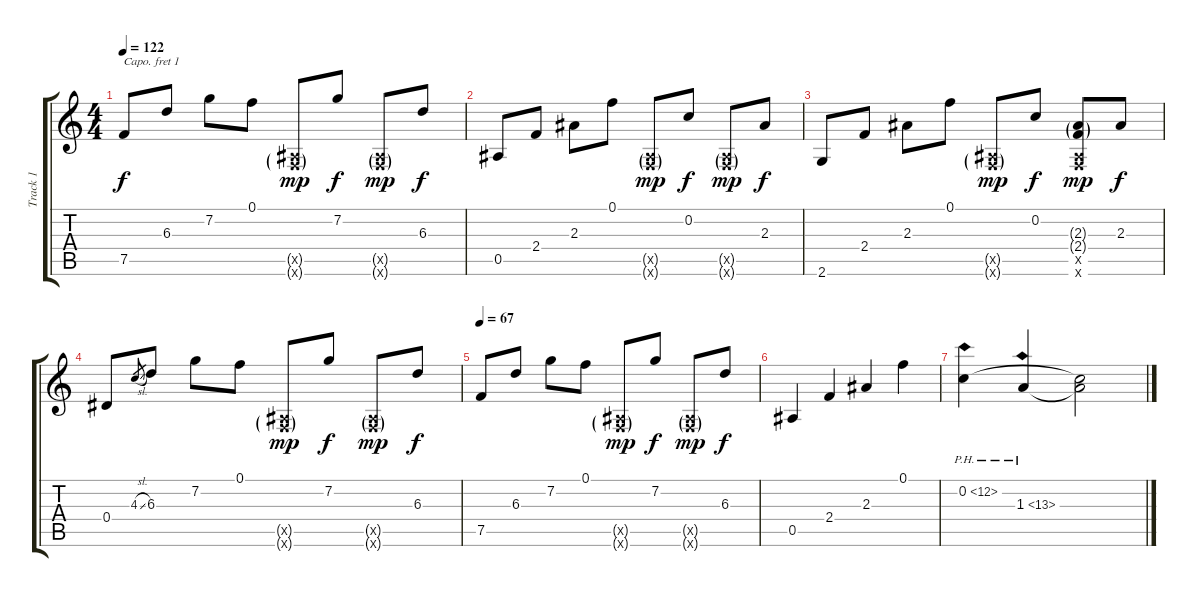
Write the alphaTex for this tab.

\track ("Track 1" "Track 1") {instrument acousticguitarsteel}
\staff {score tabs}
\capo 1
\tuning (E4 B3 G3 D3 A2 E2) {hide}
\ts (4 4)
\tempo 122
\clef g2
\ks c
7.5.8{dy f} 6.3.8 7.2.8 0.1.8 (0.5{g x} 0.6{g x}).8{dy mp} 7.2.8{dy f} (0.5{g x} 0.6{g x}).8{dy mp} 6.3.8{dy f} |
0.5.8 2.4.8 2.3.8 0.1.8 (0.5{g x} 0.6{g x}).8{dy mp} 0.2.8{dy f} (0.5{g x} 0.6{g x}).8{dy mp} 2.3.8{dy f} |
2.6.8 2.4.8 2.3.8 0.1.8 (0.5{g x} 0.6{g x}).8{dy mp} 0.2.8{dy f} (2.3{g} 2.4{g} 0.5{x} 0.6{x}).8{dy mp} 2.3.8{dy f} |
0.4.8 4.3{sl}.8{gr} 6.3.8 7.2.8 0.1.8 (0.5{g x} 0.6{g x}).8{dy mp} 7.2.8{dy f} (0.5{g x} 0.6{g x}).8{dy mp} 6.3.8{dy f} |
\tempo 67
7.5.8 6.3.8 7.2.8 0.1.8 (0.5{g x} 0.6{g x}).8{dy mp} 7.2.8{dy f} (0.5{g x} 0.6{g x}).8{dy mp} 6.3.8{dy f} |
0.5.4 2.4.4 2.3.4 0.1.4 |
0.2{ph 12}.4 1.3{ph 12}.4 (0.2{t} 1.3{t}).2
